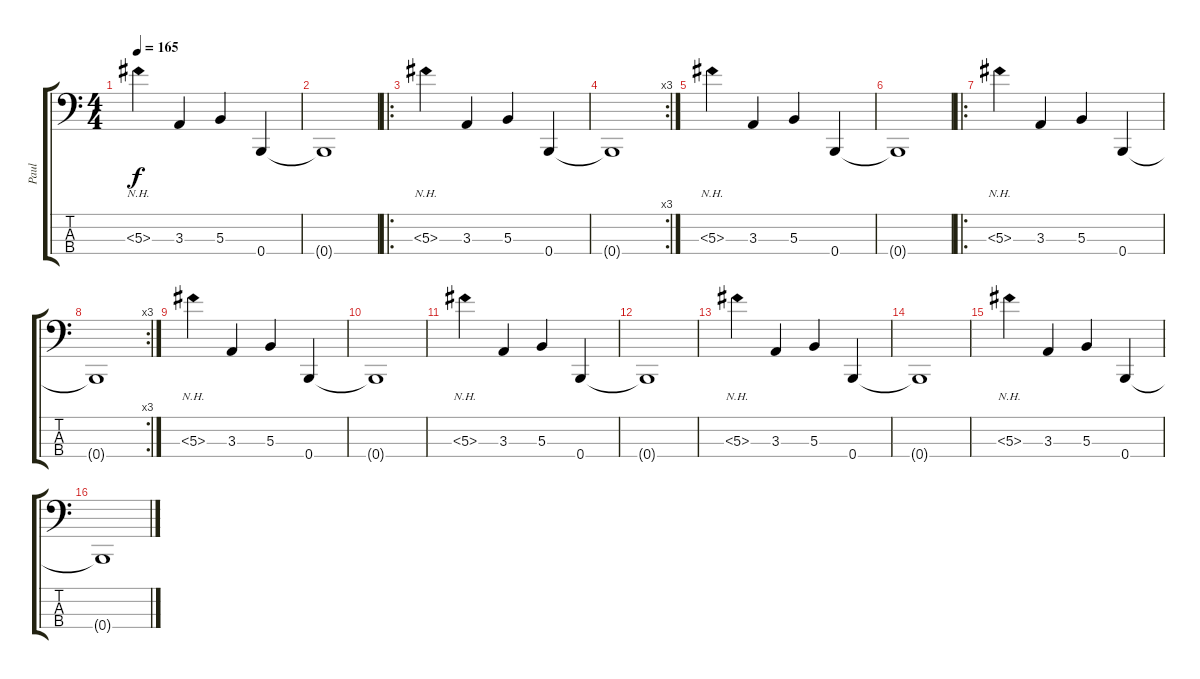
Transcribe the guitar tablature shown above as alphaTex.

\track ("Paul" "Paul") {instrument electricbasspick}
\staff {score tabs}
\tuning (E2 B1 Gb1 B0) {hide}
\ts (4 4)
\tempo 165
\clef f4
\ks c
5.3{nh}.4{dy f} 3.3.4 5.3.4 0.4.4 |
0.4{t}.1 |
\ro
5.3{nh}.4 3.3.4 5.3.4 0.4.4 |
\rc 3
0.4{t}.1 |
5.3{nh}.4 3.3.4 5.3.4 0.4.4 |
0.4{t}.1 |
\ro
5.3{nh}.4 3.3.4 5.3.4 0.4.4 |
\rc 3
0.4{t}.1 |
5.3{nh}.4 3.3.4 5.3.4 0.4.4 |
0.4{t}.1 |
5.3{nh}.4 3.3.4 5.3.4 0.4.4 |
0.4{t}.1 |
5.3{nh}.4 3.3.4 5.3.4 0.4.4 |
0.4{t}.1 |
5.3{nh}.4 3.3.4 5.3.4 0.4.4 |
0.4{t}.1
